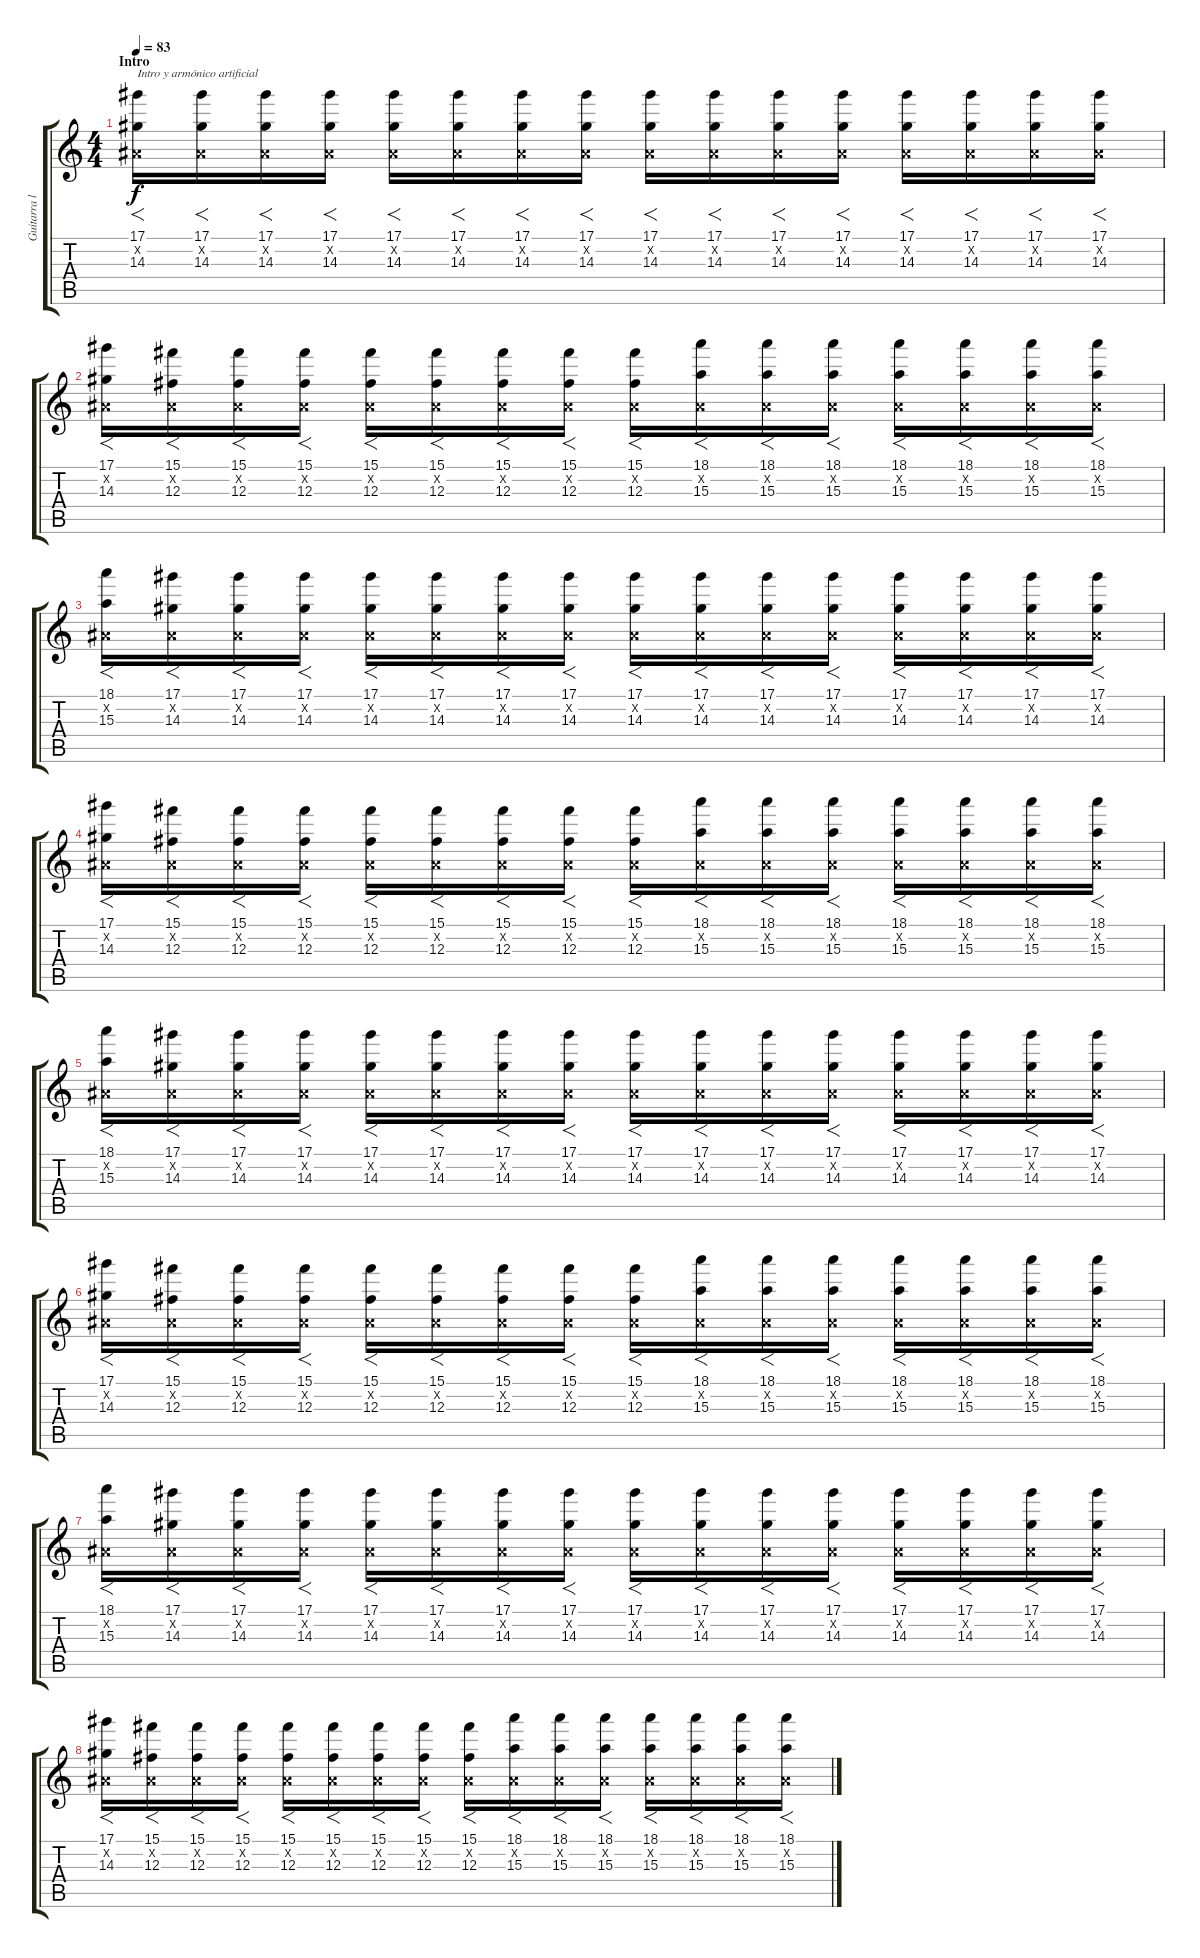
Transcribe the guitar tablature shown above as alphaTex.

\track ("Guitarra líder (Lead guitar)" "Guitarra l") {instrument distortionguitar}
\staff {score tabs}
\tuning (Eb4 Bb3 Gb3 Db3 Ab2 Db2) {hide}
\ts (4 4)
\section ("" "Intro")
\tempo 83
\clef g2
\ks c
(17.1 0.2{x} 14.3).16{f txt "Intro y armónico artificial" dy f instrument distortionguitar} (17.1 0.2{x} 14.3).16{f} (17.1 0.2{x} 14.3).16{f} (17.1 0.2{x} 14.3).16{f} (17.1 0.2{x} 14.3).16{f} (17.1 0.2{x} 14.3).16{f} (17.1 0.2{x} 14.3).16{f} (17.1 0.2{x} 14.3).16{f} (17.1 0.2{x} 14.3).16{f} (17.1 0.2{x} 14.3).16{f} (17.1 0.2{x} 14.3).16{f} (17.1 0.2{x} 14.3).16{f} (17.1 0.2{x} 14.3).16{f} (17.1 0.2{x} 14.3).16{f} (17.1 0.2{x} 14.3).16{f} (17.1 0.2{x} 14.3).16{f} |
(17.1 0.2{x} 14.3).16{f} (15.1 0.2{x} 12.3).16{f} (15.1 0.2{x} 12.3).16{f} (15.1 0.2{x} 12.3).16{f} (15.1 0.2{x} 12.3).16{f} (15.1 0.2{x} 12.3).16{f} (15.1 0.2{x} 12.3).16{f} (15.1 0.2{x} 12.3).16{f} (15.1 0.2{x} 12.3).16{f} (18.1 0.2{x} 15.3).16{f} (18.1 0.2{x} 15.3).16{f} (18.1 0.2{x} 15.3).16{f} (18.1 0.2{x} 15.3).16{f} (18.1 0.2{x} 15.3).16{f} (18.1 0.2{x} 15.3).16{f} (18.1 0.2{x} 15.3).16{f} |
(18.1 0.2{x} 15.3).16{f} (17.1 0.2{x} 14.3).16{f} (17.1 0.2{x} 14.3).16{f} (17.1 0.2{x} 14.3).16{f} (17.1 0.2{x} 14.3).16{f} (17.1 0.2{x} 14.3).16{f} (17.1 0.2{x} 14.3).16{f} (17.1 0.2{x} 14.3).16{f} (17.1 0.2{x} 14.3).16{f} (17.1 0.2{x} 14.3).16{f} (17.1 0.2{x} 14.3).16{f} (17.1 0.2{x} 14.3).16{f} (17.1 0.2{x} 14.3).16{f} (17.1 0.2{x} 14.3).16{f} (17.1 0.2{x} 14.3).16{f} (17.1 0.2{x} 14.3).16{f} |
(17.1 0.2{x} 14.3).16{f} (15.1 0.2{x} 12.3).16{f} (15.1 0.2{x} 12.3).16{f} (15.1 0.2{x} 12.3).16{f} (15.1 0.2{x} 12.3).16{f} (15.1 0.2{x} 12.3).16{f} (15.1 0.2{x} 12.3).16{f} (15.1 0.2{x} 12.3).16{f} (15.1 0.2{x} 12.3).16{f} (18.1 0.2{x} 15.3).16{f} (18.1 0.2{x} 15.3).16{f} (18.1 0.2{x} 15.3).16{f} (18.1 0.2{x} 15.3).16{f} (18.1 0.2{x} 15.3).16{f} (18.1 0.2{x} 15.3).16{f} (18.1 0.2{x} 15.3).16{f} |
(18.1 0.2{x} 15.3).16{f volume 5} (17.1 0.2{x} 14.3).16{f} (17.1 0.2{x} 14.3).16{f} (17.1 0.2{x} 14.3).16{f} (17.1 0.2{x} 14.3).16{f} (17.1 0.2{x} 14.3).16{f} (17.1 0.2{x} 14.3).16{f} (17.1 0.2{x} 14.3).16{f} (17.1 0.2{x} 14.3).16{f} (17.1 0.2{x} 14.3).16{f} (17.1 0.2{x} 14.3).16{f} (17.1 0.2{x} 14.3).16{f} (17.1 0.2{x} 14.3).16{f} (17.1 0.2{x} 14.3).16{f} (17.1 0.2{x} 14.3).16{f} (17.1 0.2{x} 14.3).16{f} |
(17.1 0.2{x} 14.3).16{f} (15.1 0.2{x} 12.3).16{f} (15.1 0.2{x} 12.3).16{f} (15.1 0.2{x} 12.3).16{f} (15.1 0.2{x} 12.3).16{f} (15.1 0.2{x} 12.3).16{f} (15.1 0.2{x} 12.3).16{f} (15.1 0.2{x} 12.3).16{f} (15.1 0.2{x} 12.3).16{f} (18.1 0.2{x} 15.3).16{f} (18.1 0.2{x} 15.3).16{f} (18.1 0.2{x} 15.3).16{f} (18.1 0.2{x} 15.3).16{f} (18.1 0.2{x} 15.3).16{f} (18.1 0.2{x} 15.3).16{f} (18.1 0.2{x} 15.3).16{f} |
(18.1 0.2{x} 15.3).16{f} (17.1 0.2{x} 14.3).16{f} (17.1 0.2{x} 14.3).16{f} (17.1 0.2{x} 14.3).16{f} (17.1 0.2{x} 14.3).16{f} (17.1 0.2{x} 14.3).16{f} (17.1 0.2{x} 14.3).16{f} (17.1 0.2{x} 14.3).16{f} (17.1 0.2{x} 14.3).16{f} (17.1 0.2{x} 14.3).16{f} (17.1 0.2{x} 14.3).16{f} (17.1 0.2{x} 14.3).16{f} (17.1 0.2{x} 14.3).16{f} (17.1 0.2{x} 14.3).16{f} (17.1 0.2{x} 14.3).16{f} (17.1 0.2{x} 14.3).16{f} |
(17.1 0.2{x} 14.3).16{f} (15.1 0.2{x} 12.3).16{f} (15.1 0.2{x} 12.3).16{f} (15.1 0.2{x} 12.3).16{f} (15.1 0.2{x} 12.3).16{f} (15.1 0.2{x} 12.3).16{f} (15.1 0.2{x} 12.3).16{f} (15.1 0.2{x} 12.3).16{f} (15.1 0.2{x} 12.3).16{f} (18.1 0.2{x} 15.3).16{f} (18.1 0.2{x} 15.3).16{f} (18.1 0.2{x} 15.3).16{f} (18.1 0.2{x} 15.3).16{f} (18.1 0.2{x} 15.3).16{f} (18.1 0.2{x} 15.3).16{f} (18.1 0.2{x} 15.3).16{f}
